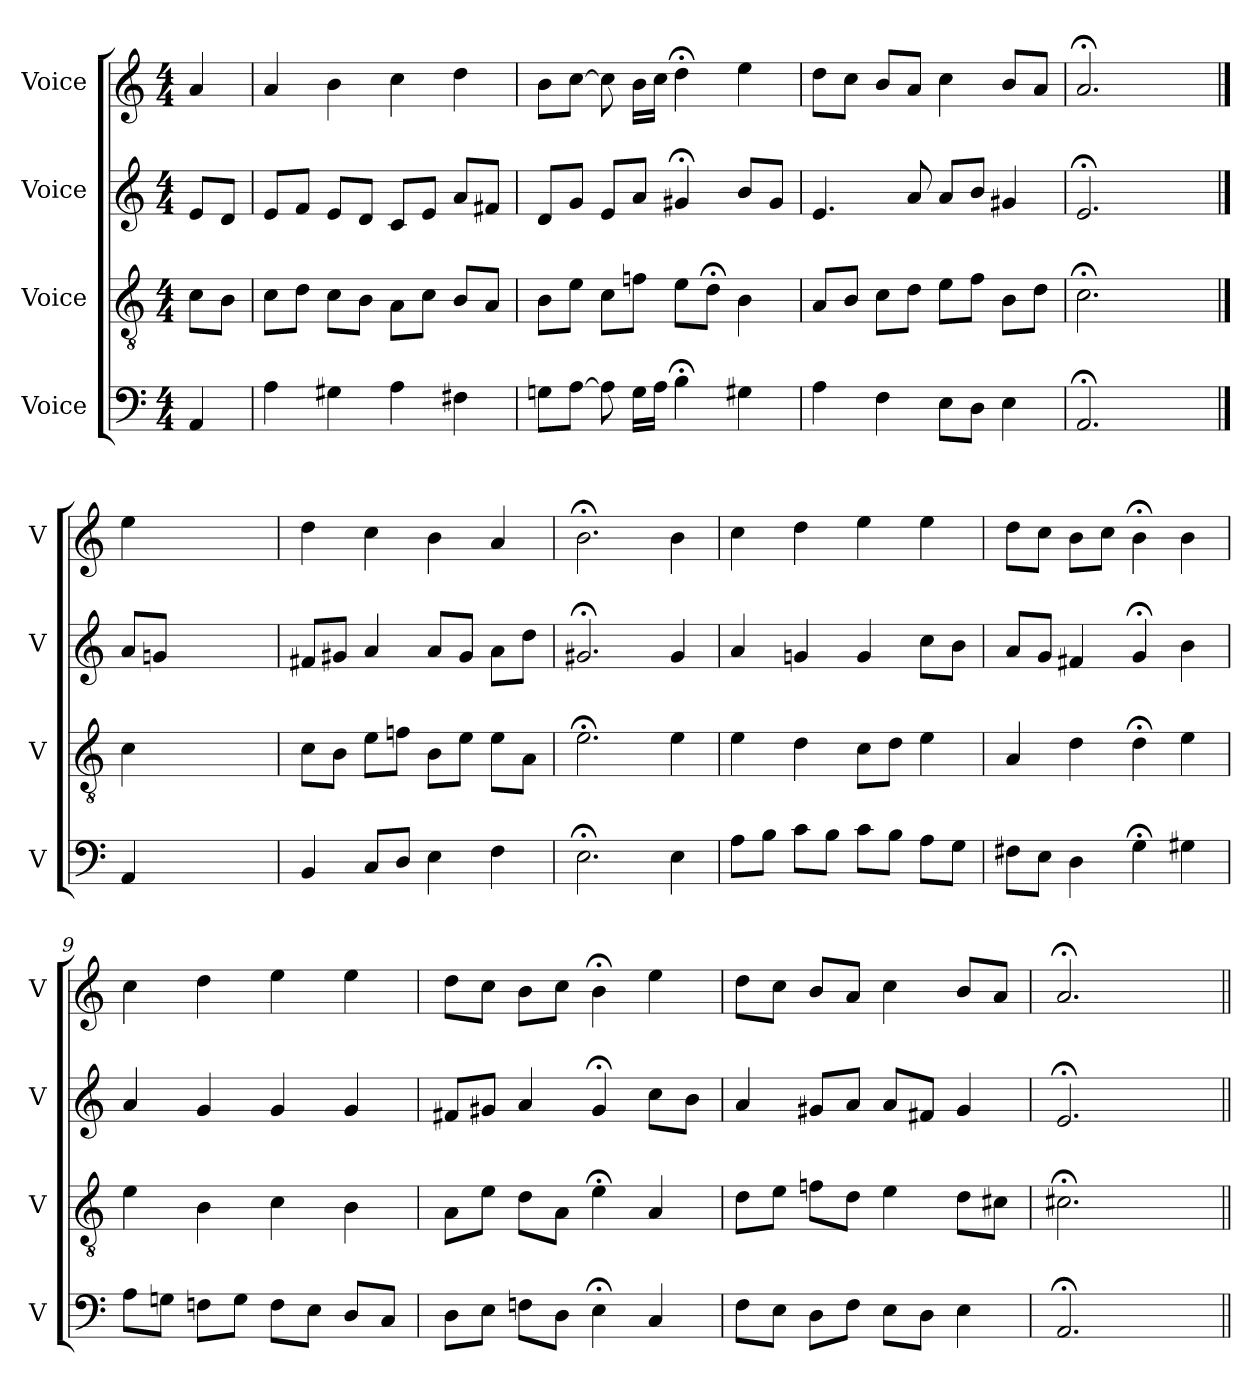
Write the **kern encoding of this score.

**kern	**kern	**kern	**kern
*part4	*part3	*part2	*part1
*staff4	*staff3	*staff2	*staff1
*I"Voice	*I"Voice	*I"Voice	*I"Voice
*I'V	*I'V	*I'V	*I'V
*clefF4	*clefGv2	*clefG2	*clefG2
*k[]	*k[]	*k[]	*k[]
*M4/4	*M4/4	*M4/4	*M4/4
*MM100	*MM100	*MM100	*MM100
=	=	=	=
4AA/	8c\L	8e/L	4a/
.	8B\J	8d/J	.
=1	=1	=1	=1
4A\	8c\L	8e/L	4a/
.	8d\J	8f/J	.
4G#X\	8c\L	8e/L	4b\
.	8B\J	8d/J	.
4A\	8A\L	8c/L	4cc\
.	8c\J	8e/J	.
4F#X\	8B/L	8a/L	4dd\
.	8A/J	8f#X/J	.
=2	=2	=2	=2
8Gn\L	8B\L	8d/L	8b\L
[8A\J	8e\J	8g/J	[8cc\J
8A\]	8c\L	8e/L	8cc\]
16G\LL	8fn\J	8a/J	16b\LL
16A\JJ	.	.	16cc\JJ
4B;\	8e\L	4g#X;/	4dd;\
.	8d;\J	.	.
4G#X\	4B\	8b/L	4ee\
.	.	8g#/J	.
=3	=3	=3	=3
4A\	8A/L	4.e/	8dd\L
.	8B/J	.	8cc\J
4F\	8c\L	.	8b/L
.	8d\J	8a/	8a/J
8E\L	8e\L	8a/L	4cc\
8D\J	8f\J	8b/J	.
4E\	8B\L	4g#X/	8b/L
.	8d\J	.	8a/J
=4	=4	=4	=4
2.AA;/	2.c;\	2.e;/	2.a;/
4ryy	4ryy	4ryy	4ryy
!!LO:LB:g=z
==	==	==	==
4AA/	4c\	8a/L	4ee\
.	.	8gn/J	.
2.ryy	2.ryy	2.ryy	2.ryy
=5	=5	=5	=5
4BB/	8c\L	8f#X/L	4dd\
.	8B\J	8g#X/J	.
8C/L	8e\L	4a/	4cc\
8D/J	8fn\J	.	.
4E\	8B\L	8a/L	4b\
.	8e\J	8g#/J	.
4F\	8e\L	8a\L	4a/
.	8A\J	8dd\J	.
=6	=6	=6	=6
2.E;\	2.e;\	2.g#X;/	2.b;\
4E\	4e\	4g#/	4b\
=7	=7	=7	=7
8A\L	4e\	4a/	4cc\
8B\J	.	.	.
8c\L	4d\	4gn/	4dd\
8B\J	.	.	.
8c\L	8c\L	4g/	4ee\
8B\J	8d\J	.	.
8A\L	4e\	8cc\L	4ee\
8G\J	.	8b\J	.
=8	=8	=8	=8
8F#X\L	4A/	8a/L	8dd\L
8E\J	.	8g/J	8cc\J
4D\	4d\	4f#X/	8b\L
.	.	.	8cc\J
4G;\	4d;\	4g;/	4b;\
4G#X\	4e\	4b\	4b\
!!LO:LB:g=z
=9	=9	=9	=9
8A\L	4e\	4a/	4cc\
8Gn\J	.	.	.
8Fn\L	4B\	4g/	4dd\
8G\J	.	.	.
8F\L	4c\	4g/	4ee\
8E\J	.	.	.
8D/L	4B\	4g/	4ee\
8C/J	.	.	.
=10	=10	=10	=10
8D\L	8A\L	8f#X/L	8dd\L
8E\J	8e\J	8g#X/J	8cc\J
8Fn\L	8d\L	4a/	8b\L
8D\J	8A\J	.	8cc\J
4E;\	4e;\	4g#;/	4b;\
4C/	4A/	8cc\L	4ee\
.	.	8b\J	.
=11	=11	=11	=11
8F\L	8d\L	4a/	8dd\L
8E\J	8e\J	.	8cc\J
8D\L	8fn\L	8g#X/L	8b/L
8F\J	8d\J	8a/J	8a/J
8E\L	4e\	8a/L	4cc\
8D\J	.	8f#X/J	.
4E\	8d\L	4g#/	8b/L
.	8c#X\J	.	8a/J
=12	=12	=12	=12
2.AA;/	2.c#X;\	2.e;/	2.a;/
4ryy	4ryy	4ryy	4ryy
=||	=||	=||	=||
*-	*-	*-	*-
